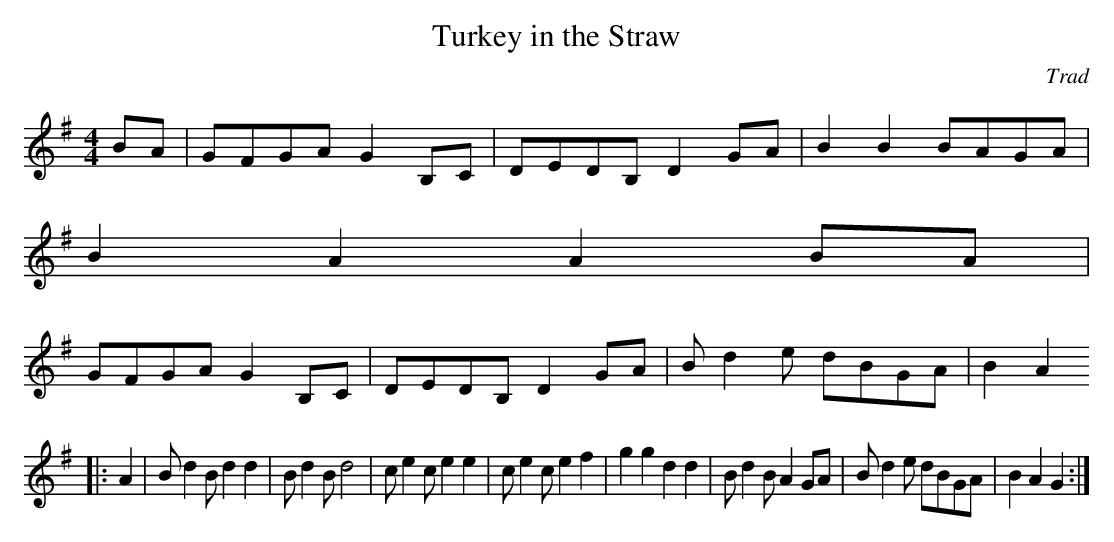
X:1
T:Turkey in the Straw
M:4/4
L:1/4
C:Trad
K:G
B/2A/2| G/2F/2G/2A/2 GB,/2C/2| D/2E/2D/2B,/2 DG/2A/2| BB  B/2A/2G/2A/2|
BA  AB/2A/2|
G/2F/2G/2A/2 GB,/2C/2| D/2E/2D/2B,/2 DG/2A/2| B/2de/2  d/2B/2G/2A/2| BA
|:A| B/2dB/2 dd| B/2dB/2 d2| c/2ec/2 ee| c/2ec/2  ef| gg dd| B/2dB/2  AG/2A/2| B/2de/2  d/2B/2G/2A/2| BA  G:|
